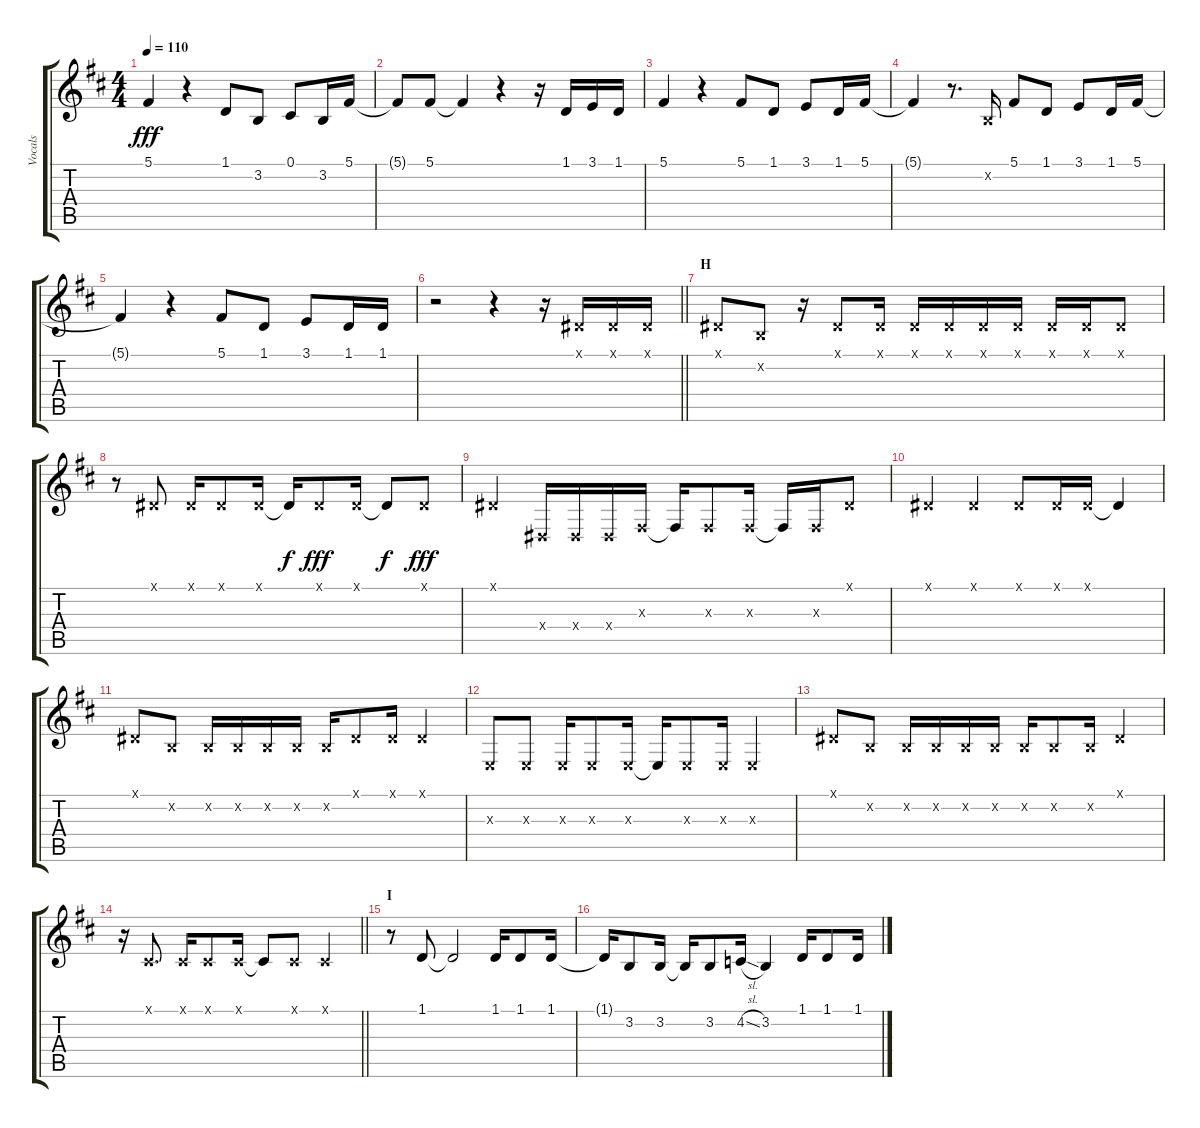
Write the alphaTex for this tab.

\track ("Vocals" "Vocals") {instrument voiceoohs}
\staff {score tabs}
\tuning (Db4 Ab3 E3 B2 Gb2 B1) {hide}
\ts (4 4)
\tempo 110
\clef g2
\ks d
5.1{t}.4{dy fff} r.4 1.1.8 3.2.8 0.1.8 3.2.16 5.1.16 |
5.1{t}.8 5.1.8 5.1{t}.4 r.4 r.16 1.1.16 3.1.16 1.1.16 |
5.1.4 r.4 5.1.8 1.1.8 3.1.8 1.1.16 5.1.16 |
5.1{t}.4 r.8{d} 3.2{x}.16 5.1.8 1.1.8 3.1.8 1.1.16 5.1.16 |
5.1{t}.4 r.4 5.1.8 1.1.8 3.1.8 1.1.16 1.1.16 |
\barLineRight lightlight
r.2 r.4 r.16 2.1{x}.16 2.1{x}.16 2.1{x}.16 |
\section ("" "H")
2.1{x}.8 3.2{x}.8 r.16 2.1{x}.8 2.1{x}.16 2.1{x}.16 2.1{x}.16 2.1{x}.16 2.1{x}.16 2.1{x}.16 2.1{x}.16 2.1{x}.8 |
r.8 2.1{x}.8 2.1{x}.16 2.1{x}.8 2.1{x}.16 2.1{t}.16{dy f} 2.1{x}.8{dy fff} 2.1{x}.16 2.1{t}.8{dy f} 2.1{x}.8{dy fff} |
2.1{x}.4 4.4{x}.16 4.4{x}.16 4.4{x}.16 2.3{x}.16 2.3{t}.16 2.3{x}.8 2.3{x}.16 2.3{t}.16 2.3{x}.16 2.1{x}.8 |
2.1{x}.4 2.1{x}.4 2.1{x}.8 2.1{x}.16 2.1{x}.16 2.1{t}.4 |
2.1{x}.8 3.2{x}.8 3.2{x}.16 3.2{x}.16 3.2{x}.16 3.2{x}.16 3.2{x}.16 2.1{x}.8 2.1{x}.16 2.1{x}.4 |
0.3{x}.8 0.3{x}.8 0.3{x}.16 0.3{x}.8 0.3{x}.16 0.3{t}.16 0.3{x}.8 0.3{x}.16 0.3{x}.4 |
2.1{x}.8 3.2{x}.8 3.2{x}.16 3.2{x}.16 3.2{x}.16 3.2{x}.16 3.2{x}.16 3.2{x}.8 3.2{x}.16 2.1{x}.4 |
\barLineRight lightlight
r.16 0.1{x}.8{d} 0.1{x}.16 0.1{x}.8 0.1{x}.16 0.1{t}.8 0.1{x}.8 0.1{x}.4 |
\section ("" "I")
r.8 1.1.8 1.1{t}.2 1.1.16 1.1.8 1.1.16 |
1.1{t}.16 3.2.8 3.2.16 3.2{t}.16 3.2.8 4.2{sl}.16 3.2.4 1.1.16 1.1.8 1.1.16
